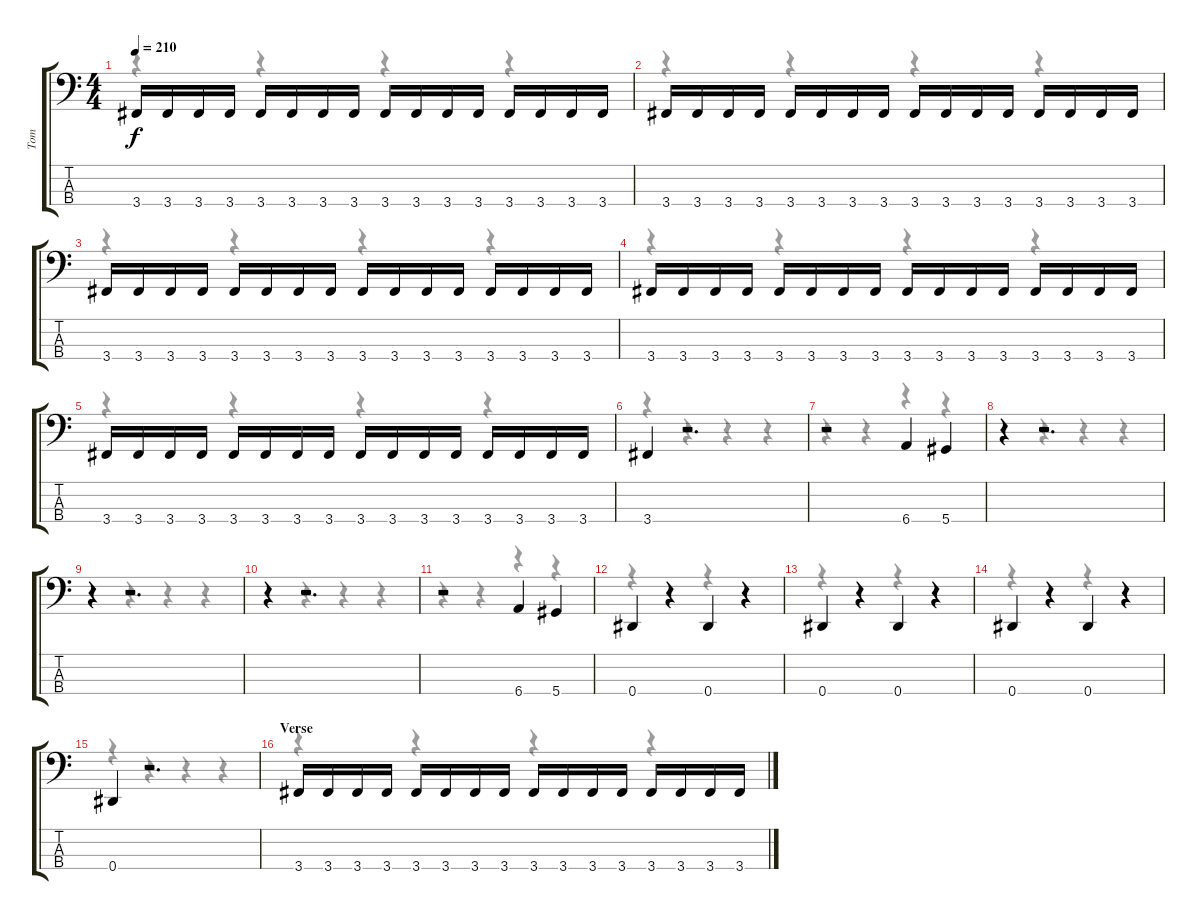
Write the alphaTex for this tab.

\track ("Tom" "Tom") {instrument electricbasspick}
\staff {score tabs}
\tuning (Gb2 Db2 Ab1 Eb1) {hide}
\voice
\ts (4 4)
\tempo 210
\clef f4
\ks c
3.4.16{dy f} 3.4.16 3.4.16 3.4.16 3.4.16 3.4.16 3.4.16 3.4.16 3.4.16 3.4.16 3.4.16 3.4.16 3.4.16 3.4.16 3.4.16 3.4.16 |
3.4.16 3.4.16 3.4.16 3.4.16 3.4.16 3.4.16 3.4.16 3.4.16 3.4.16 3.4.16 3.4.16 3.4.16 3.4.16 3.4.16 3.4.16 3.4.16 |
3.4.16 3.4.16 3.4.16 3.4.16 3.4.16 3.4.16 3.4.16 3.4.16 3.4.16 3.4.16 3.4.16 3.4.16 3.4.16 3.4.16 3.4.16 3.4.16 |
3.4.16 3.4.16 3.4.16 3.4.16 3.4.16 3.4.16 3.4.16 3.4.16 3.4.16 3.4.16 3.4.16 3.4.16 3.4.16 3.4.16 3.4.16 3.4.16 |
3.4.16 3.4.16 3.4.16 3.4.16 3.4.16 3.4.16 3.4.16 3.4.16 3.4.16 3.4.16 3.4.16 3.4.16 3.4.16 3.4.16 3.4.16 3.4.16 |
3.4.4 r.2{d} |
r.2 6.4.4 5.4.4 |
r.4 r.2{d} |
r.4 r.2{d} |
r.4 r.2{d} |
r.2 6.4.4 5.4.4 |
0.4.4 r.4 0.4.4 r.4 |
0.4.4 r.4 0.4.4 r.4 |
0.4.4 r.4 0.4.4 r.4 |
0.4.4 r.2{d} |
\section ("" "Verse")
3.4.16 3.4.16 3.4.16 3.4.16 3.4.16 3.4.16 3.4.16 3.4.16 3.4.16 3.4.16 3.4.16 3.4.16 3.4.16 3.4.16 3.4.16 3.4.16
\voice
\clef f4
\ottava regular
\simile none
\ks c
r.4{dy f} r.4 r.4 r.4 |
r.4 r.4 r.4 r.4 |
r.4 r.4 r.4 r.4 |
r.4 r.4 r.4 r.4 |
r.4 r.4 r.4 r.4 |
r.4 r.4 r.4 r.4 |
r.4 r.4 r.4 r.4 |
r.4 r.4 r.4 r.4 |
r.4 r.4 r.4 r.4 |
r.4 r.4 r.4 r.4 |
r.4 r.4 r.4 r.4 |
r.4 r.4 r.4 r.4 |
r.4 r.4 r.4 r.4 |
r.4 r.4 r.4 r.4 |
r.4 r.4 r.4 r.4 |
r.4 r.4 r.4 r.4
